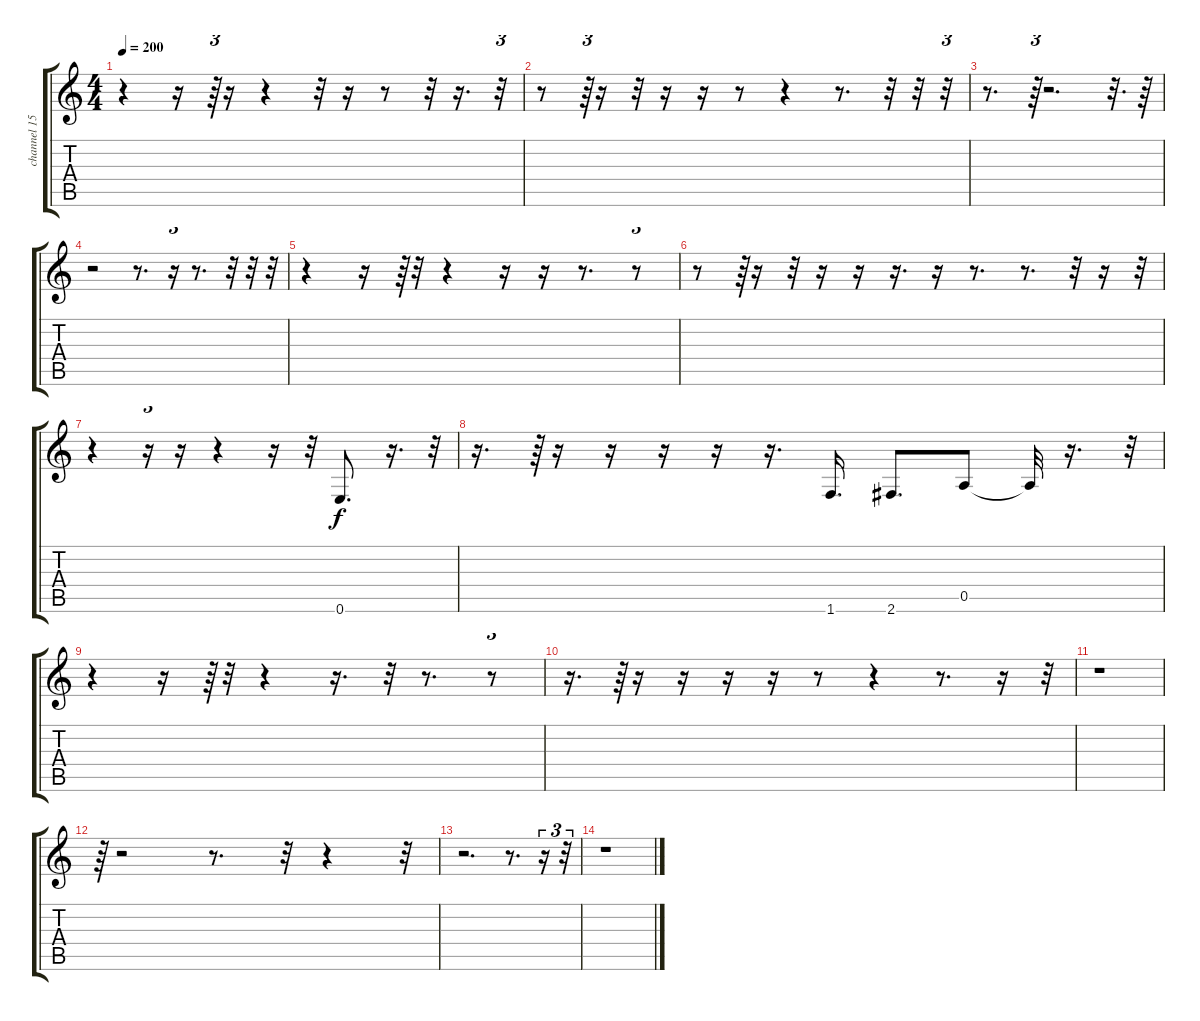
\track ("channel 15          " "channel 15") {instrument fretlessbass}
\staff {score tabs}
\tuning (E4 B3 G3 D3 A2 E2) {hide}
\ts (4 4)
\tempo 200
\clef g2
\ks c
r.4{dy f} r.16 r.64{tu (3 2)} r.16 r.4 r.32 r.16 r.8 r.32 r.16{d} r.32{tu (3 2)} |
r.8 r.64{tu (3 2)} r.16 r.32 r.16 r.16 r.8 r.4 r.8{d} r.32 r.32 r.32{tu (3 2)} |
r.8{d} r.64{tu (3 2)} r.2{d} r.32{d} r.64 |
r.2 r.8{d} r.16{tu (3 2)} r.8{d} r.32 r.32 r.32{tu (3 2)} |
r.4 r.16 r.64{tu (3 2)} r.32 r.4 r.16 r.16 r.8{d} r.8{tu (3 2)} |
r.8 r.64{tu (3 2)} r.16 r.32 r.16 r.16 r.16{d} r.16 r.8{d} r.8{d} r.32 r.16 r.32{tu (3 2)} |
r.4 r.16{tu (3 2)} r.16 r.4 r.16 r.32 0.6.8{d} r.16{d} r.32{tu (3 2)} |
r.16{d} r.64{tu (3 2)} r.16 r.16 r.16 r.16 r.16{d} 1.6.16{d} 2.6.8{d} 0.5.8 0.5{t}.32 r.16{d} r.32{tu (3 2)} |
r.4 r.16 r.64{tu (3 2)} r.32 r.4 r.16{d} r.32 r.8{d} r.8{tu (3 2)} |
r.16{d} r.64{tu (3 2)} r.16 r.16 r.16 r.16 r.8 r.4 r.8{d} r.16 r.32{tu (3 2)} |
r.1 |
r.64{tu (3 2)} r.2 r.8{d} r.32 r.4 r.32{tu (3 2)} |
r.2{d} r.8{d} r.16{tu (3 2)} r.32{tu (3 2)} |
r.1
